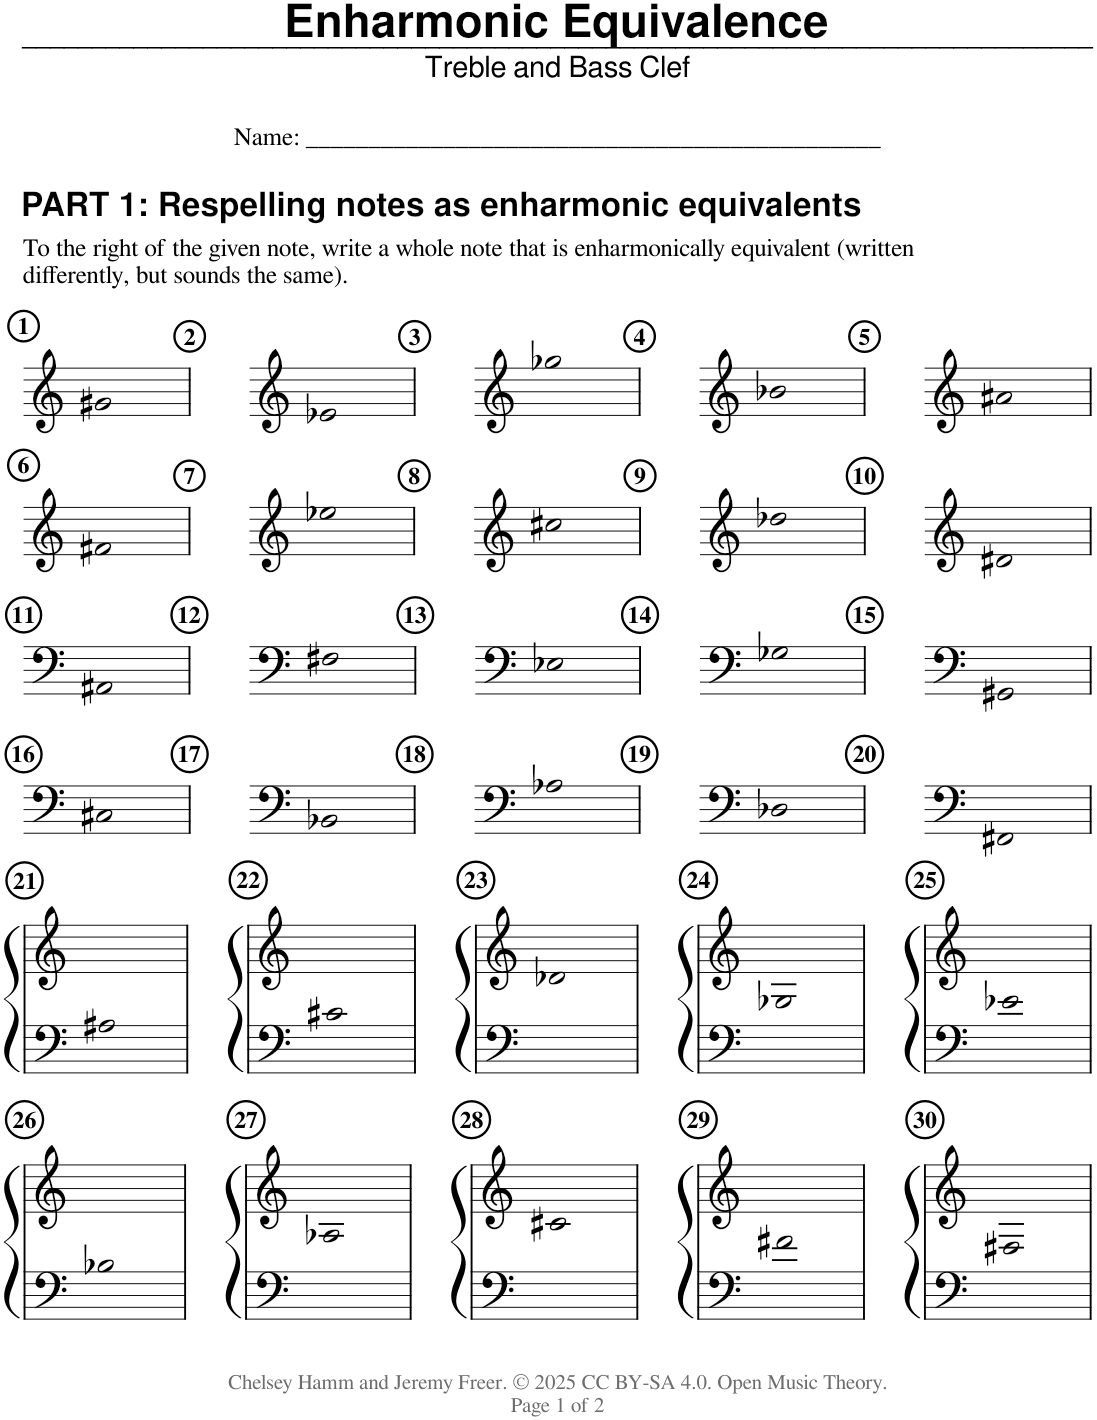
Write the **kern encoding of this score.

**kern	**kern
*part1	*part1
*staff2	*staff1
*I"Piano	*
*I'Pno.	*
*stria5	*
*clefF4	*clefG2
*k[]	*k[]
*M4/4	*M4/4
=1	=1
2ryy	2g#X
2ryy	2ryy
=2	=2
2ryy	2e-X
2ryy	2ryy
=3	=3
2ryy	2gg-X
2ryy	2ryy
=4	=4
2ryy	2b-X
2ryy	2ryy
=5	=5
1r	2a#X
.	2ryy
!!LO:LB:g=z
=6	=6
2ryy	2f#X
2ryy	2ryy
=7	=7
2ryy	2ee-X
2ryy	2ryy
=8	=8
2ryy	2cc#X
2ryy	2ryy
=9	=9
2ryy	2dd-X
2ryy	2ryy
=10	=10
2ryy	2d#X
2ryy	2ryy
!!LO:LB:g=z
=11	=11
2AA#X	2ryy
2ryy	2ryy
=12	=12
2F#X	2ryy
2ryy	2ryy
=13	=13
2E-X	2ryy
2ryy	2ryy
=14	=14
2G-X	2ryy
2ryy	2ryy
=15	=15
2GG#X	2ryy
2ryy	2ryy
!!LO:LB:g=z
=16	=16
2C#X	2ryy
2ryy	2ryy
=17	=17
2BB-X	2ryy
2ryy	2ryy
=18	=18
2A-X	2ryy
2ryy	2ryy
=19	=19
2D-X	2ryy
2ryy	2ryy
=20	=20
2FF#X	2ryy
2ryy	2ryy
!!LO:LB:g=z
=21	=21
2A#X	1ryy
2ryy	.
=22	=22
2c#X	1ryy
2ryy	.
=23	=23
1ryy	2d-X
.	2ryy
=24	=24
1ryy	2G-X
.	2ryy
=25	=25
2e-X	1ryy
2ryy	.
!!LO:LB:g=z
=26	=26
2B-X	1ryy
2ryy	.
=27	=27
1ryy	2A-X
.	2ryy
=28	=28
1ryy	2c#X
.	2ryy
=29	=29
2f#X	1ryy
2ryy	.
=30	=30
1ryy	2F#X
.	2ryy
=	=
*-	*-
